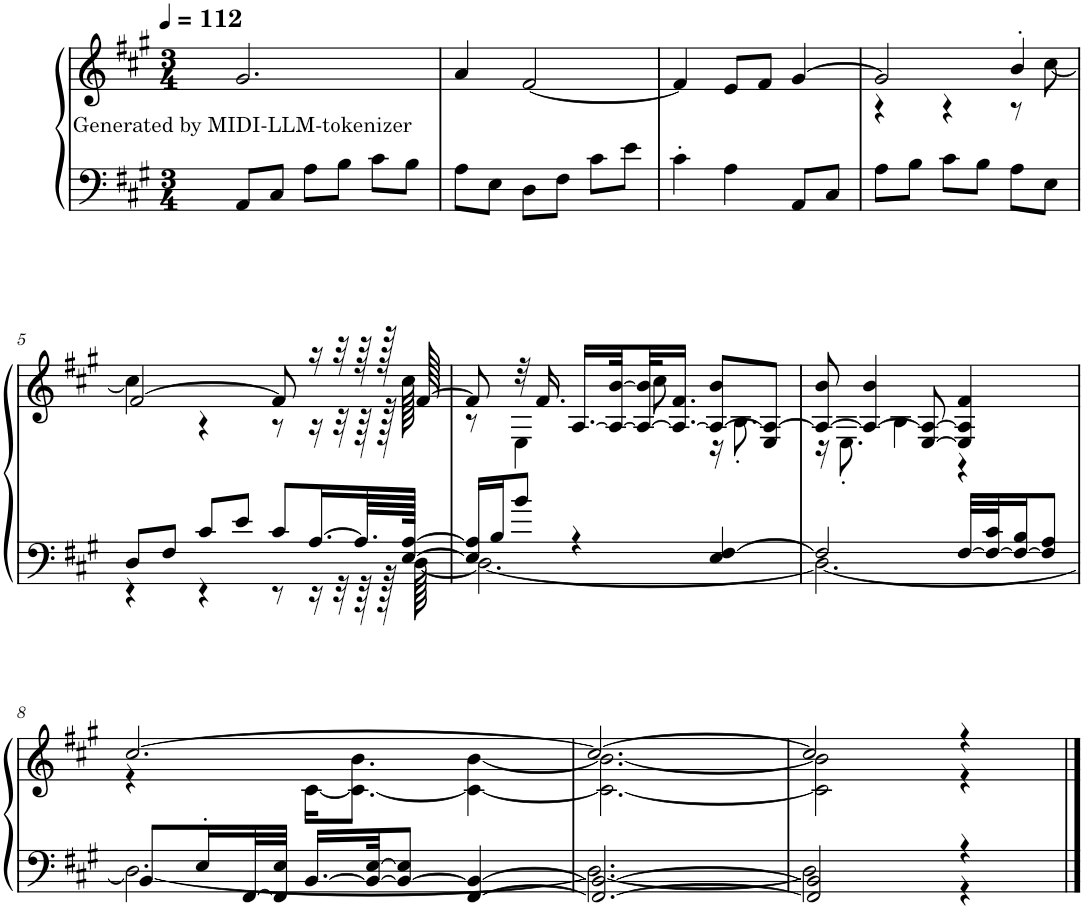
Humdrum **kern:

**kern	**kern	**text
*part1	*part1	*part1
*staff2	*staff1	*staff1
*I"Piano	*	*
*I'Pno.	*	*
*clefF4	*clefG2	*
*k[f#c#g#]	*k[f#c#g#]	*
*M3/4	*M3/4	*
*MM112	*MM112	*
=1	=1	=1
!	!	!LO:LY:b
8AA/L	2.g#/	Generated by MIDI-LLM-tokenizer
8C#/J	.	.
8A\L	.	.
8B\J	.	.
8c#\L	.	.
8B\J	.	.
=2	=2	=2
8A\L	4a/	.
8E\J	.	.
8D\L	[2f#/	.
8F#\J	.	.
8c#\L	.	.
8e\J	.	.
=3	=3	=3
4c#'\	4f#/]	.
4A\	8e/L	.
.	8f#/J	.
8AA/L	[4g#/	.
8C#/J	.	.
=4	=4	=4
*	*^	*
8A\L	2g#/]	4r	.
8B\J	.	.	.
8c#\L	.	4r	.
8B\J	.	.	.
8A\L	4b'/	8r	.
8E\J	.	[8cc#\	.
!!LO:LB:g=z	!!
=5	=5	=5	=5
*^	*	*	*
8D/L	4r	[2f#/	4cc#\]	.
8F#/J	.	.	.	.
8c#/L	4r	.	4r	.
8e/J	.	.	.	.
8c#/L	8r	8f#/]	8r	.
[16.A/L	16r	16r	16r	.
.	32r	32r	32r	.
64.A/LL]	64r	64r	64r	.
.	128r	128r	128r	.
[128E/ [128A/JJJJk	[128D\	[128f#/	128cc#\	.
=6	=6	=6	=6	=6
16E/] 16A/]LL	2.D\_	8f#/]	8r	.
16B/J	.	.	.	.
8b/J	.	32r	4E\	.
.	.	16.f#/	.	.
4r	.	[16.A/LL	.	.
.	.	32A/_ [32b/L	.	.
.	.	32A/_ 32b/]J	8cc#\	.
.	.	16.A/_ 16.f#/JJ	.	.
4E/ [4F#/	.	8A/_ 8b/L	16r	.
.	.	.	8.B'\	.
.	.	8E/ 8A/_J	.	.
=7	=7	=7	=7	=7
2F#/]	2.D\_	8A/_ 8b/	16r	.
.	.	.	8.E'\	.
.	.	4A/_ 4b/	.	.
.	.	.	4B\	.
.	.	[8E/ 8A/_	.	.
[32F#/LLL	.	4E/] 4A/] 4f#/	4r	.
32F#/_ 32c#/J	.	.	.	.
16F#/_ 16B/J	.	.	.	.
8F#/] 8A/J	.	.	.	.
!!LO:LB:g=z	!!
=8	=8	=8	=8	=8
8BB/L	2.D\_	[2.cc#/	4r	.
16E'/L	.	.	.	.
[32FF#/L	.	.	.	.
32FF#/] 32E/JJJ	.	.	.	.
[16.BB/LL	.	.	[16c#\KL	.
.	.	.	8.c#\_ 8.b\J	.
32BB/_ [32E/JK	.	.	.	.
8BB/_ 8E/]J	.	.	.	.
[4FF#/ 4BB/_	.	.	4c#\_ [4b\	.
=9	=9	=9	=9	=9
2.FF#/_ 2.BB/_	2.D\_	2.cc#/_	2.c#\_ 2.b\_	.
=10	=10	=10	=10	=10
2FF#/] 2BB/]	2D\]	2cc#/]	2c#\] 2b\]	.
4r	4r	4r	4r	.
*v	*v	*	*	*
*	*v	*v	*
==	==	==
*-	*-	*-
